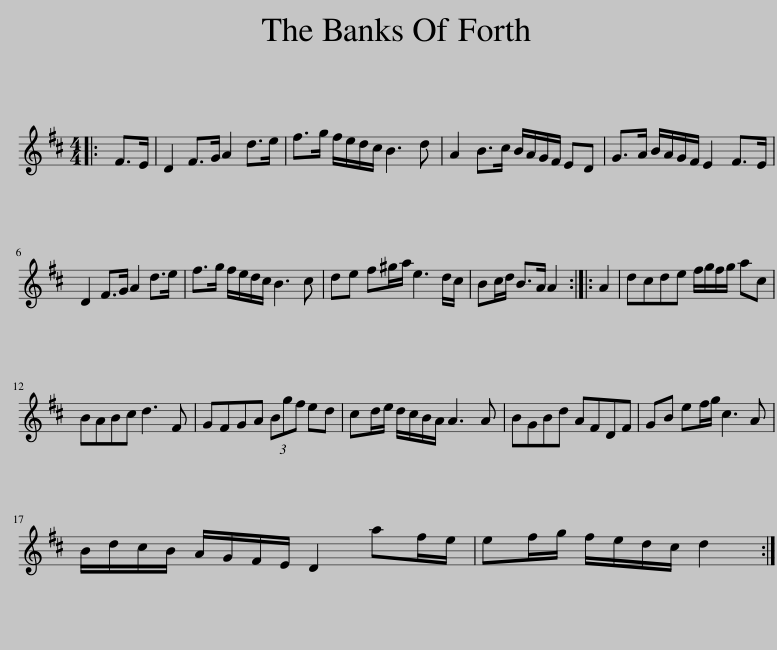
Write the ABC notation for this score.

X:1
L:1/8
M:4/4
I:linebreak $
K:Bmin
V:1 treble
V:1
|: F>E | D2 F>G A2 d>e | f>g f/e/d/c/ B3 d | A2 B>c B/A/G/F/ ED | G>A B/A/G/F/ E2 F>E |$ %5
 D2 F>G A2 d>e | f>g f/e/d/c/ B3 c | de f^g/a/ e3 d/c/ | Bc/d/ B>A A2 :: A2 | %10
 dcde f/g/f/g/ ac |$ BABc d3 F | GFGA (3Bgf ed | cd/e/ d/c/B/A/ A3 A | BGBd AFDF | %15
 GB ef/g/ c3 A |$ B/d/c/B/ A/G/F/E/ D2 af/e/ | ef/g/ f/e/d/c/ d2 :| %18
